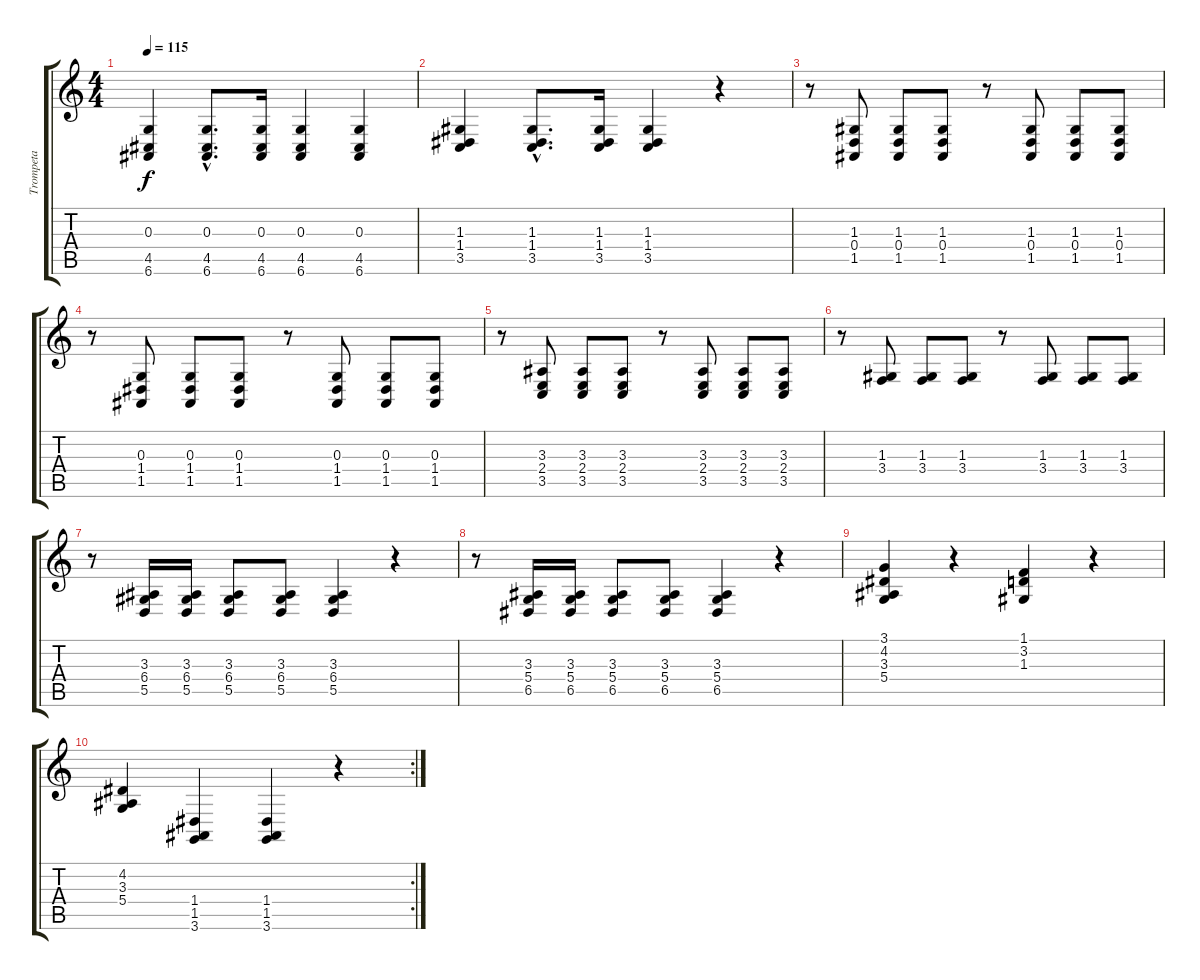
\track ("Trompeta" "Trompeta") {instrument trumpet}
\staff {score tabs}
\tuning (E4 B3 G3 D3 A2 E2) {hide}
\ts (4 4)
\tempo 115
\clef g2
\ks c
(0.3 4.5 6.6).4{dy f} (0.3{hac} 4.5{hac} 6.6{hac}).8{d} (0.3 4.5 6.6).16 (0.3 4.5 6.6).4 (0.3 4.5 6.6).4 |
(1.3 1.4 3.5).4 (1.3{hac} 1.4{hac} 3.5{hac}).8{d} (1.3 1.4 3.5).16 (1.3 1.4 3.5).4 r.4 |
r.8 (1.3 0.4 1.5).8 (1.3 0.4 1.5).8 (1.3 0.4 1.5).8 r.8 (1.3 0.4 1.5).8 (1.3 0.4 1.5).8 (1.3 0.4 1.5).8 |
r.8 (0.3 1.4 1.5).8 (0.3 1.4 1.5).8 (0.3 1.4 1.5).8 r.8 (0.3 1.4 1.5).8 (0.3 1.4 1.5).8 (0.3 1.4 1.5).8 |
r.8 (3.3 2.4 3.5).8 (3.3 2.4 3.5).8 (3.3 2.4 3.5).8 r.8 (3.3 2.4 3.5).8 (3.3 2.4 3.5).8 (3.3 2.4 3.5).8 |
r.8 (1.3 3.4).8 (1.3 3.4).8 (1.3 3.4).8 r.8 (1.3 3.4).8 (1.3 3.4).8 (1.3 3.4).8 |
r.8 (3.3 6.4 5.5).16 (3.3 6.4 5.5).16 (3.3 6.4 5.5).8 (3.3 6.4 5.5).8 (3.3 6.4 5.5).4 r.4 |
r.8 (3.3 5.4 6.5).16 (3.3 5.4 6.5).16 (3.3 5.4 6.5).8 (3.3 5.4 6.5).8 (3.3 5.4 6.5).4 r.4 |
(3.1 4.2 3.3 5.4).4 r.4 (1.1 3.2 1.3).4 r.4 |
\rc 2
(4.2 3.3 5.4).4 (1.4 1.5 3.6).4 (1.4 1.5 3.6).4 r.4
